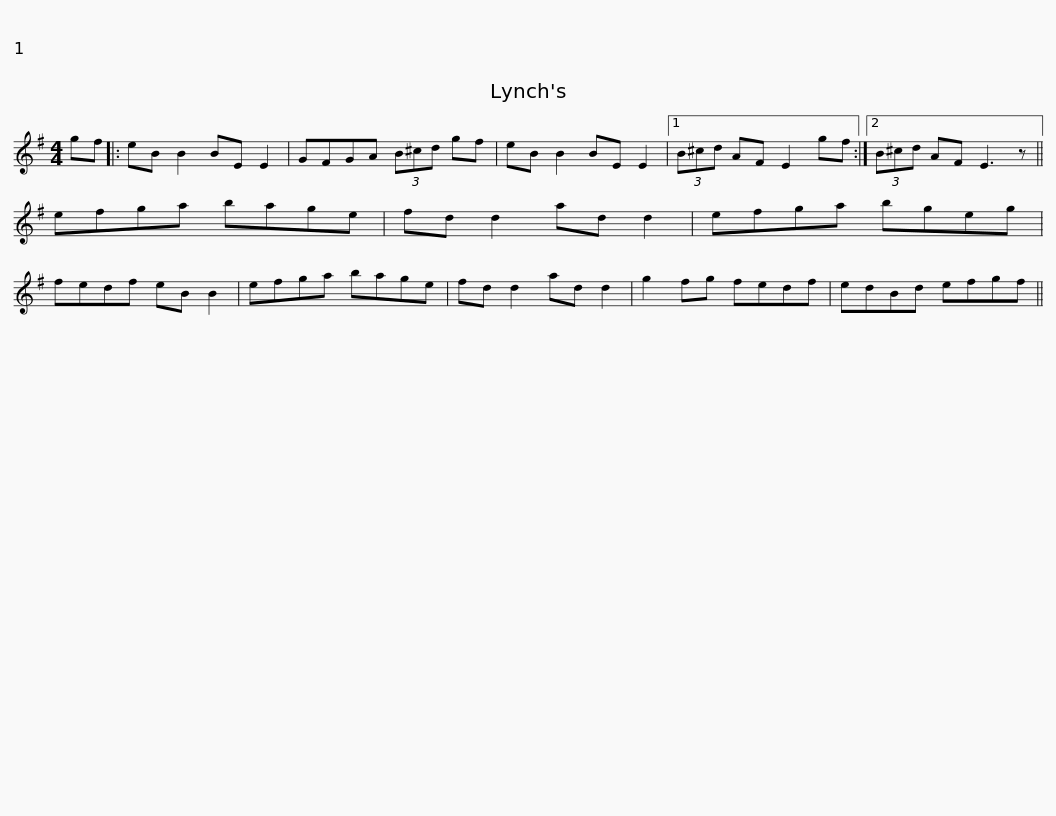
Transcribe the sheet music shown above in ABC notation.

X:1
L:1/8
M:4/4
I:linebreak $
K:Emin
V:1 treble
V:1
 gf |: eB B2 BE E2 | GFGA (3B^cd gf | eB B2 BE E2 |1 (3B^cd AF E2 gf :|2 %5
 (3B^cd AF E3 z ||$ efga bage | fd d2 ad d2 | efga bgeg | fedf eB B2 | %10
 efga bage | fd d2 ad d2 |$ g2 fg fedf | edBd efgf || %14
